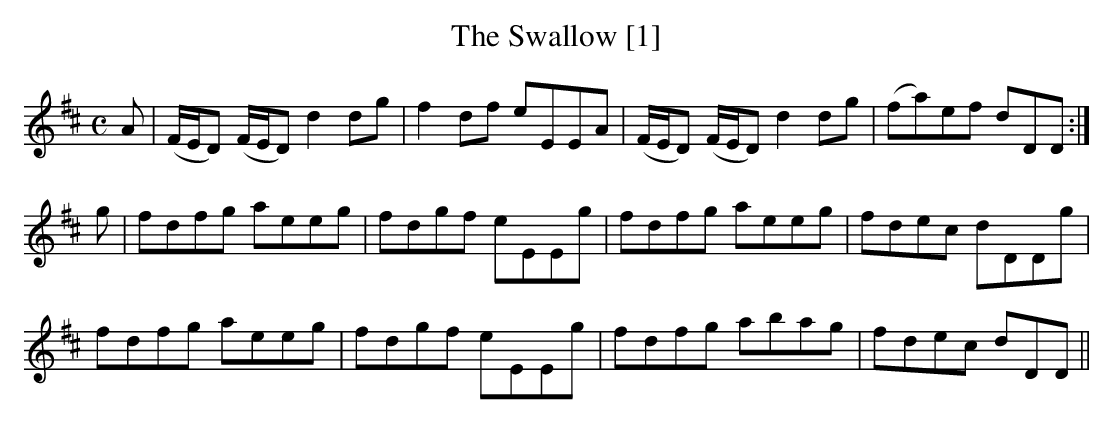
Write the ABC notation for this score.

X:1
T:Swallow [1], The
M:C
L:1/8
K:D
A|(F/E/D) (F/E/D) d2 dg|f2 df eEEA|(F/E/D) (F/E/D) d2 dg|(fa)ef dDD:|
g|fdfg aeeg|fdgf eEEg|fdfg aeeg|fdec dDDg|
fdfg aeeg|fdgf eEEg|fdfg abag|fdec dDD||
